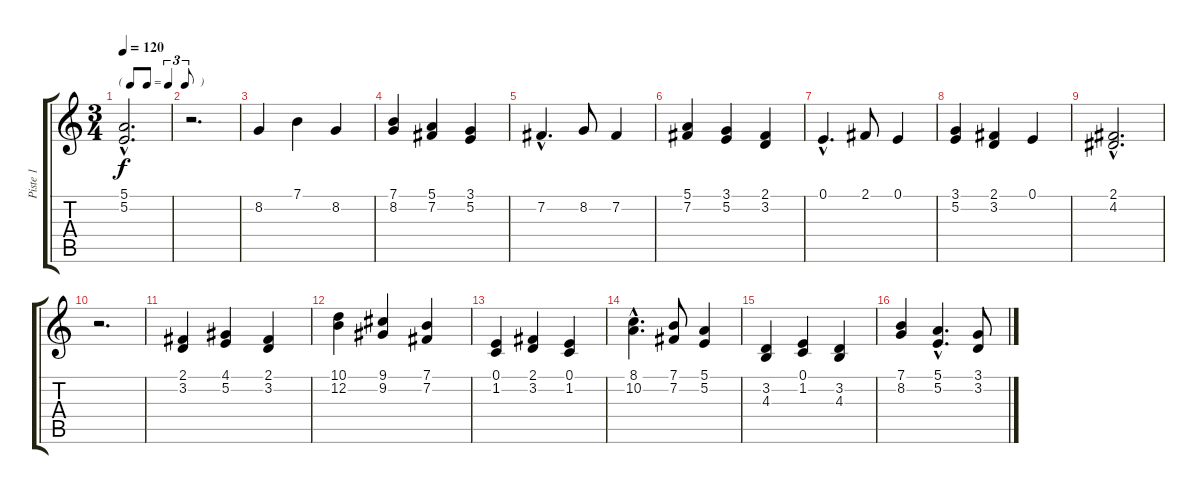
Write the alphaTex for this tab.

\track ("Piste 1" "Piste 1") {instrument honkytonkpiano}
\staff {score tabs}
\tuning (E4 B3 G3 D3 A2 E2) {hide}
\ts (3 4)
\tf triplet8th
\tempo 120
\clef g2
\ks c
(5.1{hac} 5.2{hac}).2{d dy f} |
r.2{d} |
8.2.4 7.1.4 8.2.4 |
(7.1 8.2).4 (5.1 7.2).4 (3.1 5.2).4 |
7.2{hac}.4{d} 8.2.8 7.2.4 |
(5.1 7.2).4 (3.1 5.2).4 (2.1 3.2).4 |
0.1{hac}.4{d} 2.1.8 0.1.4 |
(3.1 5.2).4 (2.1 3.2).4 0.1.4 |
(2.1{hac} 4.2{hac}).2{d} |
r.2{d} |
(2.1 3.2).4 (4.1 5.2).4 (2.1 3.2).4 |
(10.1 12.2).4 (9.1 9.2).4 (7.1 7.2).4 |
(0.1 1.2).4 (2.1 3.2).4 (0.1 1.2).4 |
(8.1{hac} 10.2{hac}).4{d} (7.1 7.2).8 (5.1 5.2).4 |
(3.2 4.3).4 (0.1 1.2).4 (3.2 4.3).4 |
(7.1 8.2).4 (5.1{hac} 5.2{hac}).4{d} (3.1 3.2).8
